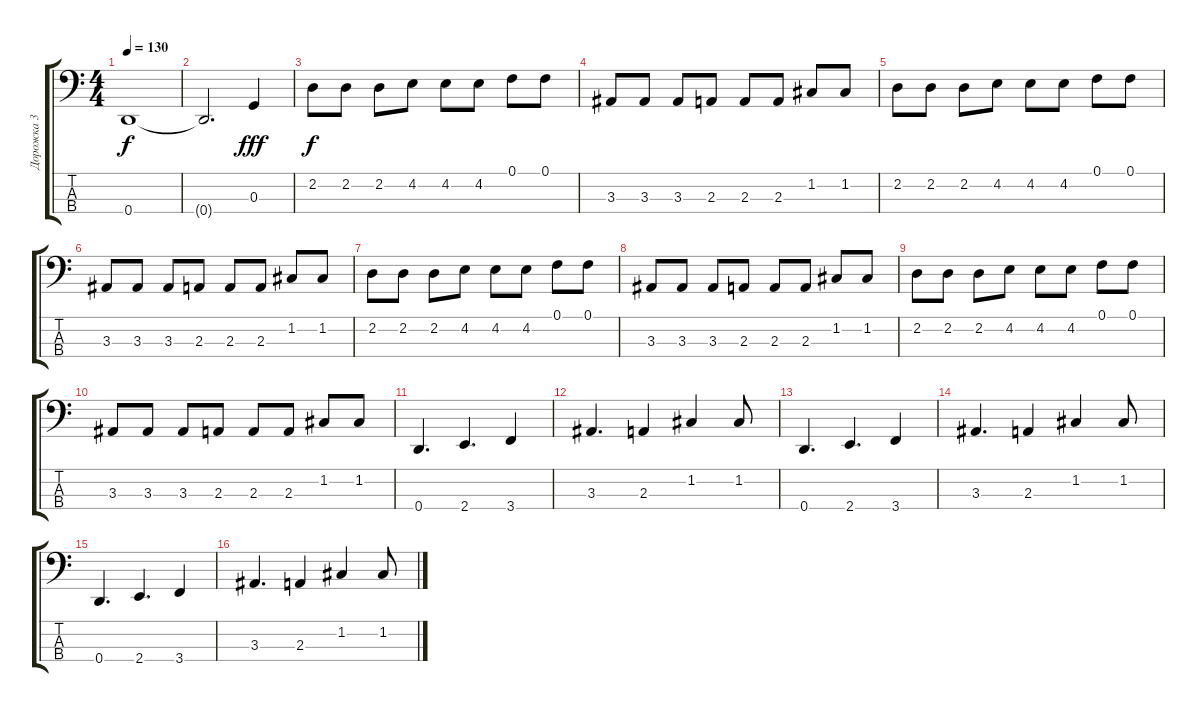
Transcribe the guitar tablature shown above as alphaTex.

\track ("Дорожка 3" "Дорожка 3") {instrument electricbasspick}
\staff {score tabs}
\tuning (F2 C2 G1 D1) {hide}
\ts (4 4)
\tempo 130
\clef f4
\ks c
0.4.1{dy f} |
0.4{t}.2{d} 0.3.4{dy fff} |
2.2.8{dy f} 2.2.8 2.2.8 4.2.8 4.2.8 4.2.8 0.1.8 0.1.8 |
3.3.8 3.3.8 3.3.8 2.3.8 2.3.8 2.3.8 1.2.8 1.2.8 |
2.2.8 2.2.8 2.2.8 4.2.8 4.2.8 4.2.8 0.1.8 0.1.8 |
3.3.8 3.3.8 3.3.8 2.3.8 2.3.8 2.3.8 1.2.8 1.2.8 |
2.2.8 2.2.8 2.2.8 4.2.8 4.2.8 4.2.8 0.1.8 0.1.8 |
3.3.8 3.3.8 3.3.8 2.3.8 2.3.8 2.3.8 1.2.8 1.2.8 |
2.2.8 2.2.8 2.2.8 4.2.8 4.2.8 4.2.8 0.1.8 0.1.8 |
3.3.8 3.3.8 3.3.8 2.3.8 2.3.8 2.3.8 1.2.8 1.2.8 |
0.4.4{d} 2.4.4{d} 3.4.4 |
3.3.4{d} 2.3.4 1.2.4 1.2.8 |
0.4.4{d} 2.4.4{d} 3.4.4 |
3.3.4{d} 2.3.4 1.2.4 1.2.8 |
0.4.4{d} 2.4.4{d} 3.4.4 |
3.3.4{d} 2.3.4 1.2.4 1.2.8
